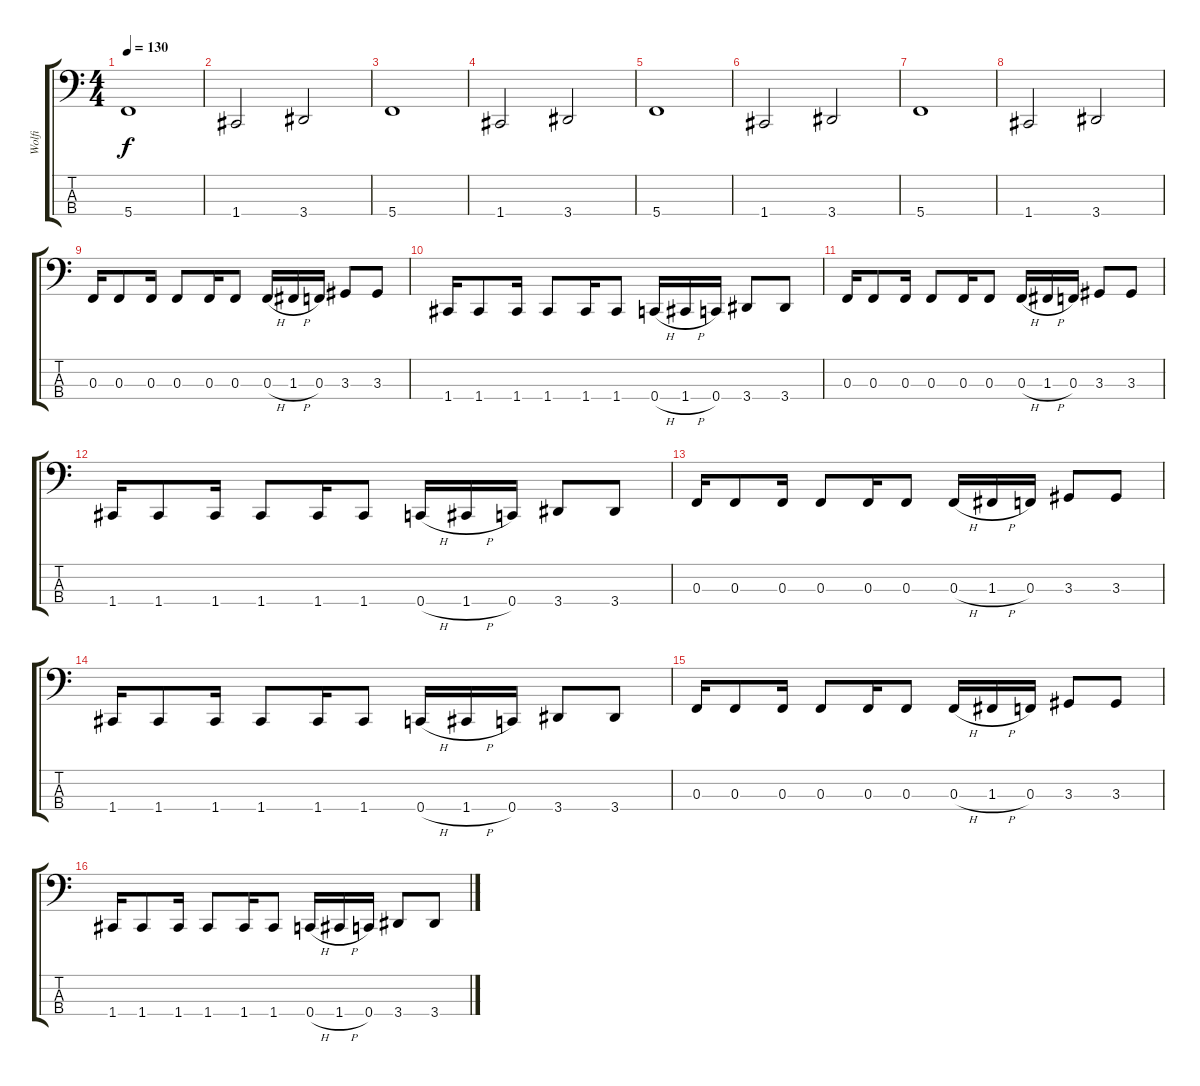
\track ("Wolfi" "Wolfi") {instrument slapbass2}
\staff {score tabs}
\tuning (Eb2 Bb1 F1 C1) {hide}
\ts (4 4)
\tempo 130
\clef f4
\ks c
5.4.1{dy f} |
1.4.2 3.4.2 |
5.4.1 |
1.4.2 3.4.2 |
5.4.1 |
1.4.2 3.4.2 |
5.4.1 |
1.4.2 3.4.2 |
0.3.16 0.3.8 0.3.16 0.3.8 0.3.16 0.3.8 0.3{h}.16 1.3{h}.16 0.3.16 3.3.8 3.3.8 |
1.4.16 1.4.8 1.4.16 1.4.8 1.4.16 1.4.8 0.4{h}.16 1.4{h}.16 0.4.16 3.4.8 3.4.8 |
0.3.16 0.3.8 0.3.16 0.3.8 0.3.16 0.3.8 0.3{h}.16 1.3{h}.16 0.3.16 3.3.8 3.3.8 |
1.4.16 1.4.8 1.4.16 1.4.8 1.4.16 1.4.8 0.4{h}.16 1.4{h}.16 0.4.16 3.4.8 3.4.8 |
0.3.16 0.3.8 0.3.16 0.3.8 0.3.16 0.3.8 0.3{h}.16 1.3{h}.16 0.3.16 3.3.8 3.3.8 |
1.4.16 1.4.8 1.4.16 1.4.8 1.4.16 1.4.8 0.4{h}.16 1.4{h}.16 0.4.16 3.4.8 3.4.8 |
0.3.16 0.3.8 0.3.16 0.3.8 0.3.16 0.3.8 0.3{h}.16 1.3{h}.16 0.3.16 3.3.8 3.3.8 |
1.4.16 1.4.8 1.4.16 1.4.8 1.4.16 1.4.8 0.4{h}.16 1.4{h}.16 0.4.16 3.4.8 3.4.8
